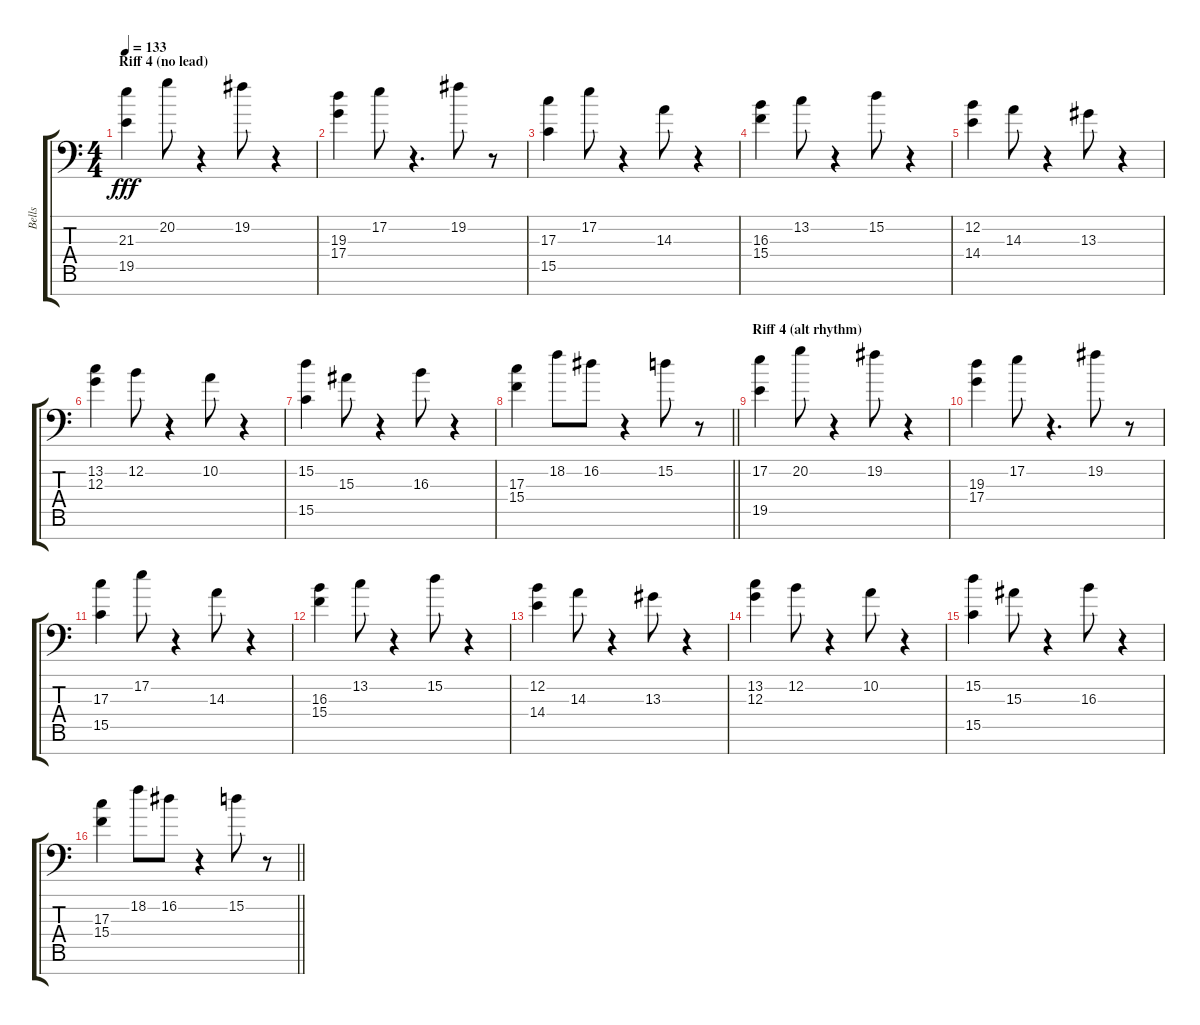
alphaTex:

\track ("Bells" "Bells") {instrument tinklebell}
\staff {score tabs}
\tuning (C8 B3 G3 D3 A2 E2 C-1) {hide}
\ts (4 4)
\section ("" "Riff 4 (no lead)")
\tempo 133
\clef f4
\ks c
(21.3 19.5).4{dy fff} 20.2.8 r.4 19.2.8 r.4 |
(19.3 17.4).4 17.2.8 r.4{d} 19.2.8 r.8 |
(17.3 15.5).4 17.2.8 r.4 14.3.8 r.4 |
(16.3 15.4).4 13.2.8 r.4 15.2.8 r.4 |
(12.2 14.4).4 14.3.8 r.4 13.3.8 r.4 |
(13.2 12.3).4 12.2.8 r.4 10.2.8 r.4 |
(15.2 15.5).4 15.3.8 r.4 16.3.8 r.4 |
\barLineRight lightlight
(17.3 15.4).4 18.2.8 16.2.8 r.4 15.2.8 r.8 |
\section ("" "Riff 4 (alt rhythm)")
(17.2 19.5).4 20.2.8 r.4 19.2.8 r.4 |
(19.3 17.4).4 17.2.8 r.4{d} 19.2.8 r.8 |
(17.3 15.5).4 17.2.8 r.4 14.3.8 r.4 |
(16.3 15.4).4 13.2.8 r.4 15.2.8 r.4 |
(12.2 14.4).4 14.3.8 r.4 13.3.8 r.4 |
(13.2 12.3).4 12.2.8 r.4 10.2.8 r.4 |
(15.2 15.5).4 15.3.8 r.4 16.3.8 r.4 |
\barLineRight lightlight
(17.3 15.4).4 18.2.8 16.2.8 r.4 15.2.8 r.8
